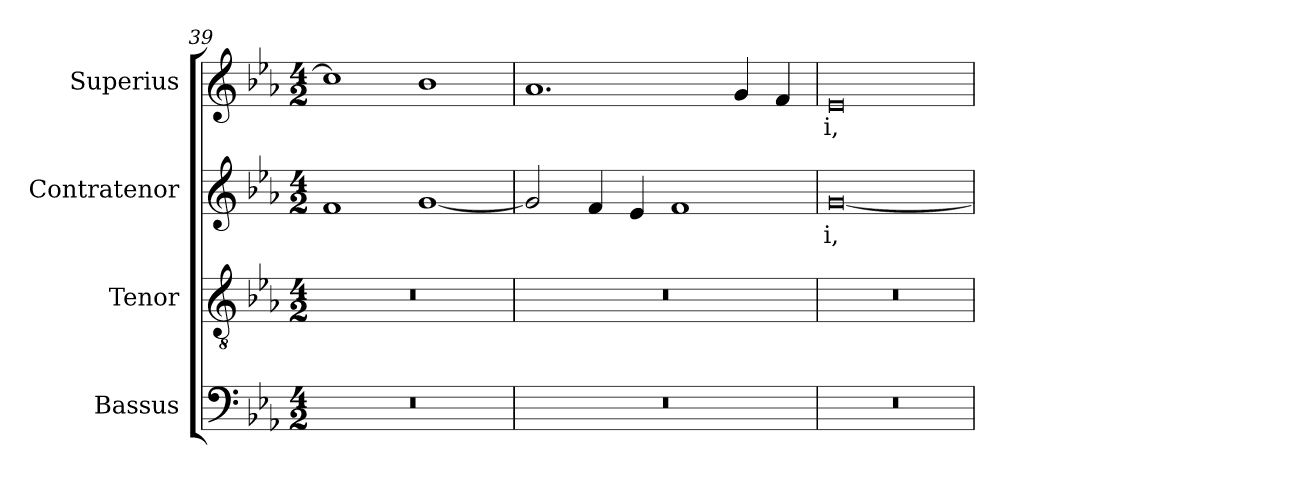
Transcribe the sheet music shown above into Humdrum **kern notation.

**kern	**kern	**kern	**text	**kern	**text
*part4	*part3	*part2	*part2	*part1	*part1
*staff4	*staff3	*staff2	*staff2	*staff1	*staff1
*I"Bassus	*I"Tenor	*I"Contratenor	*	*I"Superius	*
*I'B.	*I'T.	*	*	*	*
*clefF4	*clefGv2	*clefG2	*	*clefG2	*
*	*ITrd7c12	*ITrd7c12	*	*	*
*k[b-e-a-]	*k[b-e-a-]	*k[b-e-a-]	*	*k[b-e-a-]	*
*E-:	*E-:	*E-:	*	*E-:	*
*M4/2	*M4/2	*M4/2	*	*M4/2	*
=39	=39	=39	=39	=39	=39
!LO:N:vis=1	!LO:N:vis=1	!	!	!	!
0r	0r	1Fi	.	1cci]	.
.	.	[<1Gi	.	1b-i	.
=40	=40	=40	=40	=40	=40
!LO:N:vis=1	!LO:N:vis=1	!	!	!	!
0r	0r	2Gi/]	.	1.a-i	.
.	.	4Fi/	.	.	.
.	.	4E-i/	.	.	.
.	.	1Fi	.	.	.
.	.	.	.	4gi/	.
.	.	.	.	4fi/	.
=41	=41	=41	=41	=41	=41
!LO:N:vis=1	!LO:N:vis=1	!	!	!	!
!	!	!	!LO:LY:b:color=#000000	!	!
!	!	!	!	!	!LO:LY:b:color=#000000
0r	0r	[<0Gi	-i,	0e-i	-i,
=	=	=	=	=	=
*-	*-	*-	*-	*-	*-
